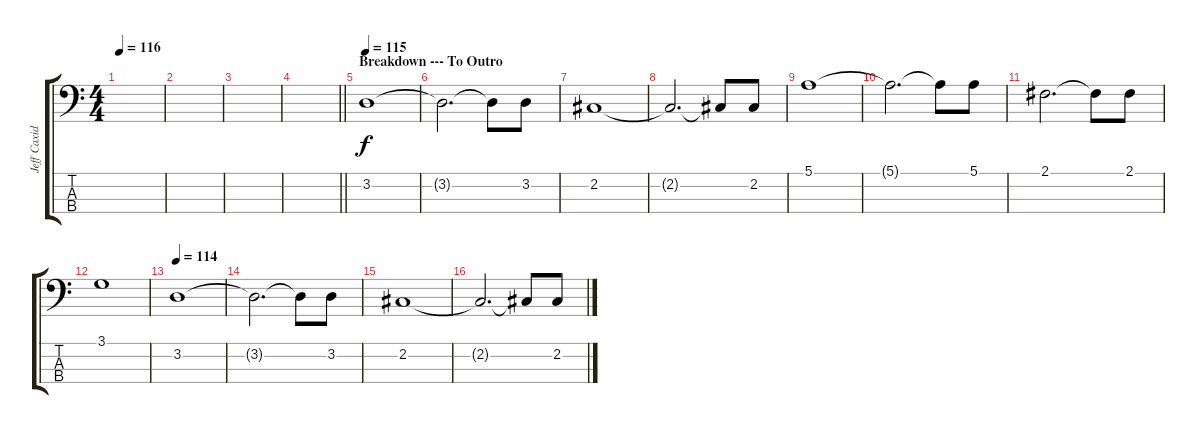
\track ("Jeff Caxide" "Jeff Caxid") {instrument electricbassfinger}
\staff {score tabs}
\tuning (E2 B1 Gb1 B0) {hide}
\ts (4 4)
\tempo 116
\clef f4
\ks c
|
|
|
\barLineRight lightlight
|
\section ("" "Breakdown --- To Outro")
\tempo 115
3.2.1 |
3.2{t}.2{d} 3.2{t}.8 3.2.8 |
2.2.1 |
2.2{t}.2{d} 2.2{t}.8 2.2.8 |
5.1.1 |
5.1{t}.2{d} 5.1{t}.8 5.1.8 |
2.1.2{d} 2.1{t}.8 2.1.8 |
3.1.1 |
\tempo 114
3.2.1 |
3.2{t}.2{d} 3.2{t}.8 3.2.8 |
2.2.1 |
2.2{t}.2{d} 2.2{t}.8 2.2.8
